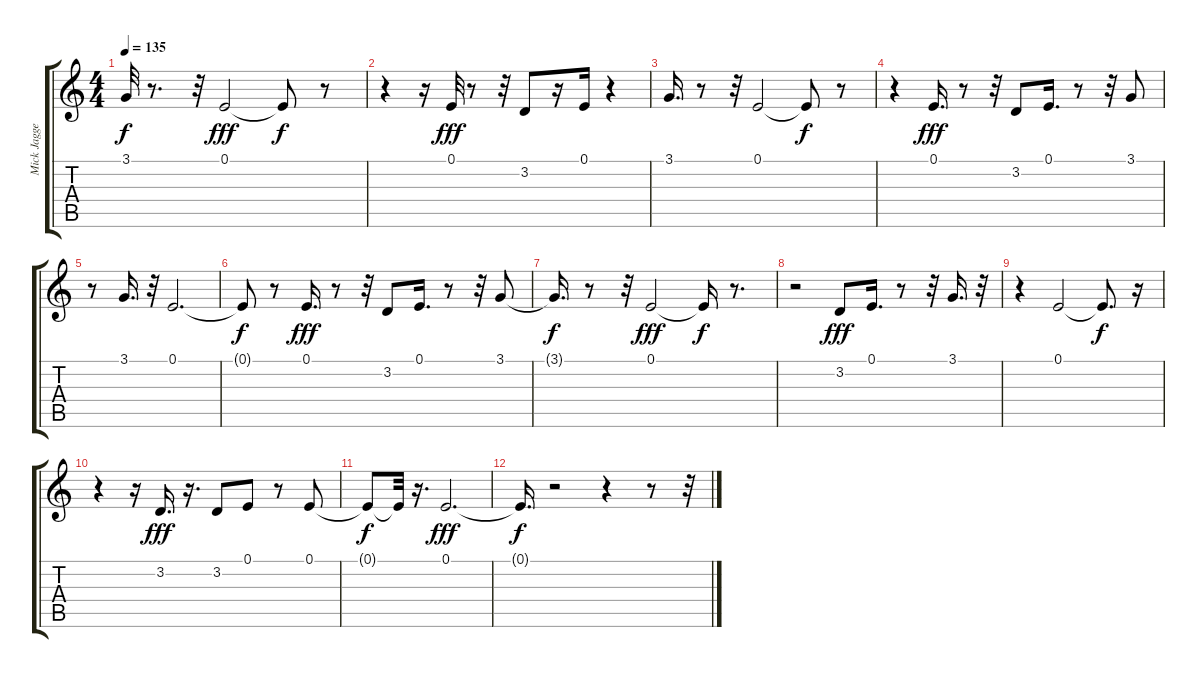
\track ("Mick Jagger - Vocal" "Mick Jagge") {instrument sopranosax}
\staff {score tabs}
\tuning (E4 B3 G3 D3 A2 E2) {hide}
\ts (4 4)
\tempo 135
\clef g2
\ks c
3.1{t}.32{dy f} r.8{d} r.32 0.1.2{dy fff} 0.1{t}.8{dy f} r.8 |
r.4 r.16 0.1.32{dy fff} r.8 r.32 3.2.8 r.16 0.1.16 r.4 |
3.1.16{d} r.8 r.32 0.1.2 0.1{t}.8{dy f} r.8 |
r.4 0.1.16{d dy fff} r.8 r.32 3.2.8 0.1.16{d} r.8 r.32 3.1.8 |
r.8 3.1.16{d} r.32 0.1.2{d} |
0.1{t}.8{dy f} r.8 0.1.16{d dy fff} r.8 r.32 3.2.8 0.1.16{d} r.8 r.32 3.1.8 |
3.1{t}.16{d dy f} r.8 r.32 0.1.2{dy fff} 0.1{t}.16{dy f} r.8{d} |
r.2 3.2.8{dy fff} 0.1.16{d} r.8 r.32 3.1.16{d} r.32 |
r.4 0.1.2 0.1{t}.8{d dy f} r.16 |
r.4 r.16 3.2.16{d dy fff} r.16{d} 3.2.8 0.1.8 r.8 0.1.8 |
0.1{t}.8{dy f} 0.1{t}.32 r.16{d} 0.1.2{d dy fff} |
0.1{t}.16{d dy f} r.2 r.4 r.8 r.32
